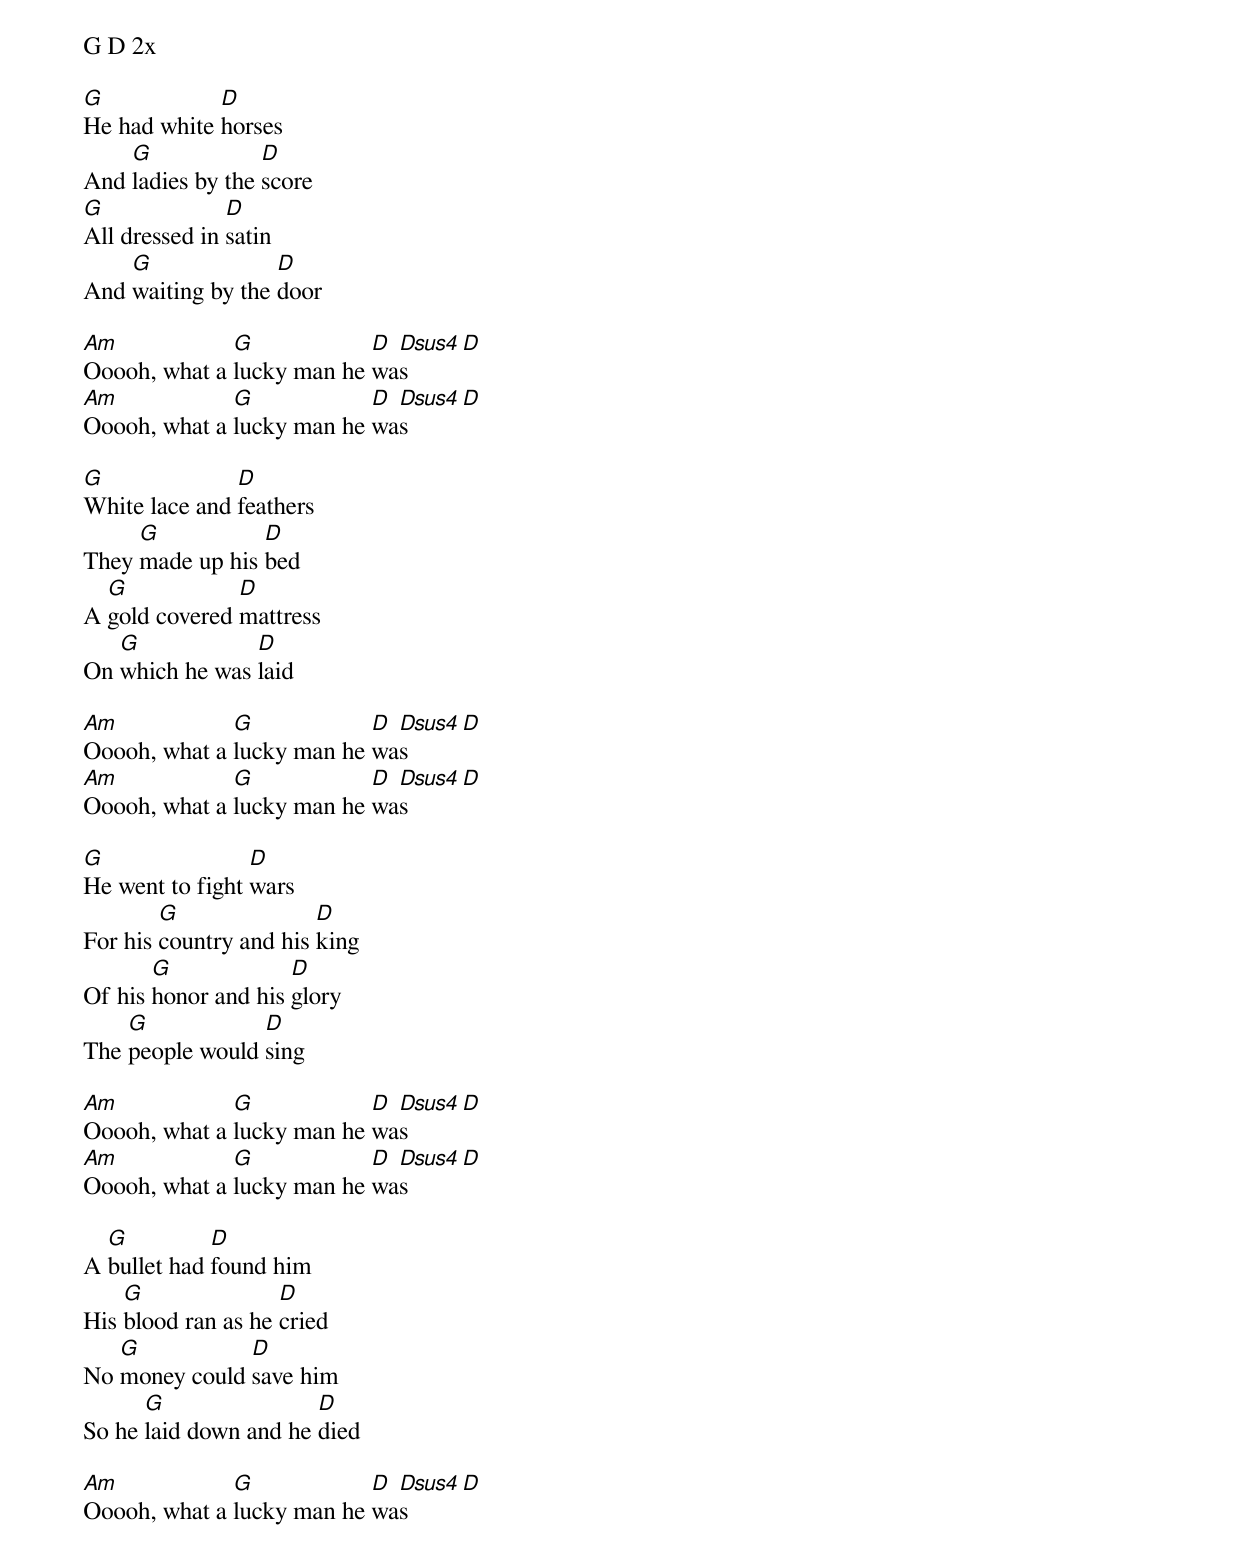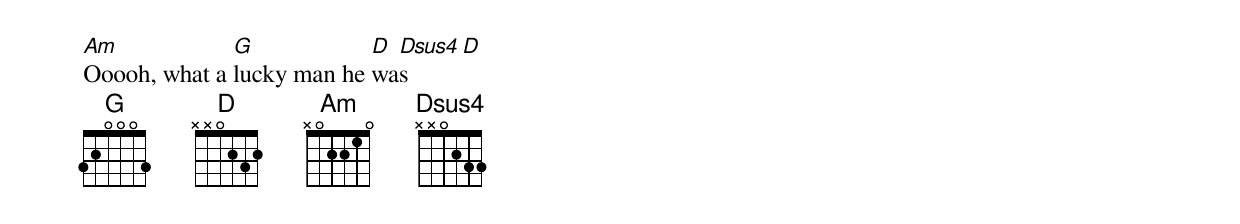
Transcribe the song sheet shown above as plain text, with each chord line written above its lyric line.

G D 2x

G            D
He had white horses
    G             D
And ladies by the score
G              D
All dressed in satin
    G              D
And waiting by the door

Am            G            D Dsus4 D
Ooooh, what a lucky man he was
Am            G            D Dsus4 D
Ooooh, what a lucky man he was

G              D
White lace and feathers
     G           D
They made up his bed
  G            D
A gold covered mattress
   G            D
On which he was laid

Am            G            D Dsus4 D
Ooooh, what a lucky man he was
Am            G            D Dsus4 D
Ooooh, what a lucky man he was

G                D
He went to fight wars
        G               D
For his country and his king
       G             D
Of his honor and his glory
    G            D
The people would sing

Am            G            D Dsus4 D
Ooooh, what a lucky man he was
Am            G            D Dsus4 D
Ooooh, what a lucky man he was

  G          D
A bullet had found him
    G               D
His blood ran as he cried
   G           D
No money could save him
      G                D
So he laid down and he died

Am            G            D Dsus4 D
Ooooh, what a lucky man he was
Am            G            D Dsus4 D
Ooooh, what a lucky man he was
